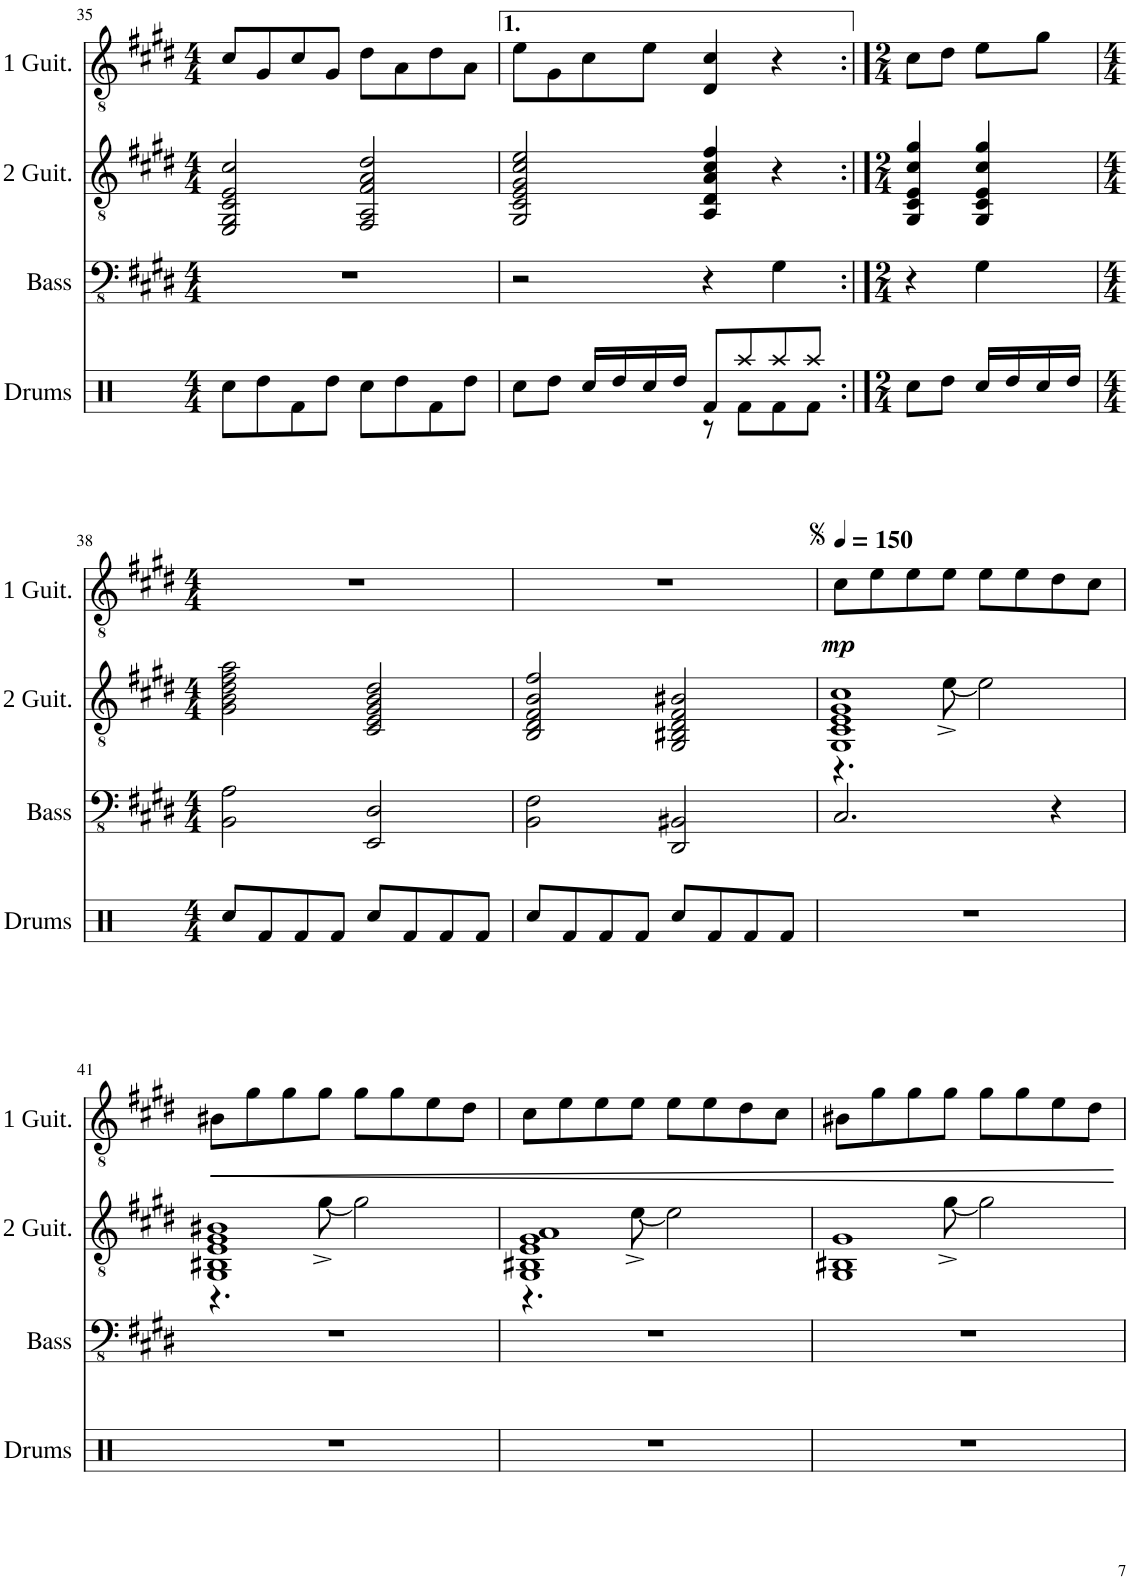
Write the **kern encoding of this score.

**kern	**kern	**kern	**dynam
*part3	*part2	*part1	*part1
*staff3	*staff2	*staff1	*staff1
*I"Bass Guitar	*I"Second Guitar	*I"First Guitar	*
*I'Bass	*I'2 Guit.	*I'1 Guit.	*
!!LO:PB:g=z
*clefFv4	*clefGv2	*clefGv2	*
*k[f#c#g#d#]	*k[f#c#g#d#]	*k[f#c#g#d#]	*
*M4/4	*M4/4	*M4/4	*
=35	=35	=35	=35
1r	2EE/ 2GG#/ 2C#/ 2E/ 2c#/	8c#/L	.
.	.	8G#/	.
.	.	8c#/	.
.	.	8G#/J	.
.	2FF#/ 2AA/ 2F#/ 2A/ 2d#/	8d#\L	.
.	.	8A\	.
.	.	8d#\	.
.	.	8A\J	.
=36	=36	=36	=36
2r	2GG#/ 2C#/ 2E/ 2G#/ 2c#/ 2e/	8e\L	.
.	.	8G#\	.
.	.	8c#\	.
.	.	8e\J	.
4r	4AA/ 4D#/ 4A/ 4c#/ 4f#/	4D#/ 4c#/	.
4GG#\	4r	4r	.
=37:|!	=37:|!	=37:|!	=37:|!
*M2/4	*M2/4	*M2/4	*
4r	4GG#/ 4C#/ 4E/ 4c#/ 4g#/	8c#\L	.
.	.	8d#\J	.
4GG#\	4GG#/ 4C#/ 4E/ 4c#/ 4g#/	8e\L	.
.	.	8g#\J	.
!!LO:LB:g=z
=38	=38	=38	=38
*M4/4	*M4/4	*M4/4	*
2BBB\ 2AA\	2G#\ 2B\ 2d#\ 2f#\ 2a\	1r	.
2EEE/ 2DD#/	2C#/ 2E/ 2G#/ 2B/ 2d#/	.	.
=39	=39	=39	=39
2BBB\ 2FF#\	2BB/ 2D#/ 2F#/ 2B/ 2f#/	1r	.
2DDD#/ 2BBB#X/	2GG#/ 2BB#X/ 2D#/ 2F#/ 2B#X/	.	.
=40	=40	=40	=40
*	*	*MM150	*
*	*^	*	*
!	!	!	!	!LO:DY:b
2.CC#/	1GG# 1C# 1E 1G# 1c#	4.r	8c#\L	mp
.	.	.	8e\	.
.	.	.	8e\	.
.	.	[8e^\	8e\J	.
.	.	2e\]	8e\L	.
.	.	.	8e\	.
4r	.	.	8d#\	.
.	.	.	8c#\J	.
!!LO:LB:g=z
=41	=41	=41	=41	=41
!	!	!	!	!LO:HP:b
1r	1GG# 1BB#X 1E 1G# 1B#X	4.r	8B#X\L	<
.	.	.	8g#\	.
.	.	.	8g#\	.
.	.	[8g#^\	8g#\J	.
.	.	2g#\]	8g#\L	.
.	.	.	8g#\	.
.	.	.	8e\	.
.	.	.	8d#\J	.
=42	=42	=42	=42	=42
1r	1GG# 1BB#X 1E 1G# 1A	4.r	8c#\L	.
.	.	.	8e\	.
.	.	.	8e\	.
.	.	[8e^\	8e\J	.
.	.	2e\]	8e\L	.
.	.	.	8e\	.
.	.	.	8d#\	.
.	.	.	8c#\J	.
=43	=43	=43	=43	=43
1r	1GG# 1BB#X 1G#	4.ryy	8B#X\L	.
.	.	.	8g#\	.
.	.	.	8g#\	.
.	.	[8g#^\	8g#\J	.
.	.	2g#\]	8g#\L	.
.	.	.	8g#\	.
.	.	.	8e\	.
.	.	.	8d#\J	.
*	*v	*v	*	*
.	.	.	[
=	=	=	=
*-	*-	*-	*-
